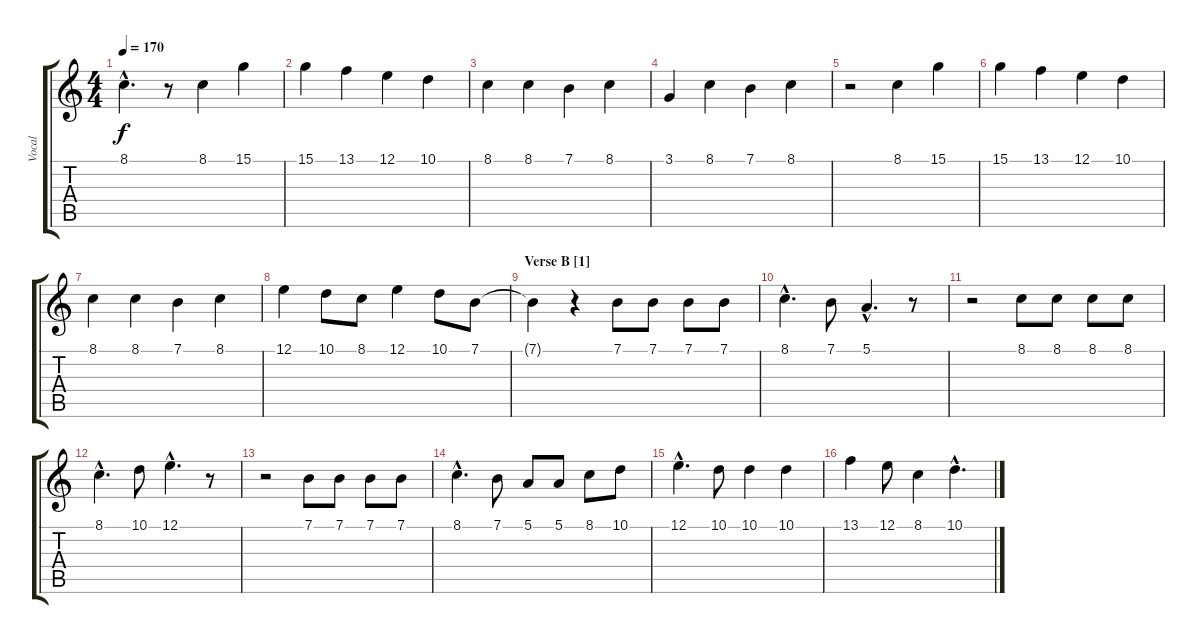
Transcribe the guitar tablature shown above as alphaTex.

\track ("Vocal" "Vocal") {instrument trumpet}
\staff {score tabs}
\tuning (E4 B3 G3 D3 A2 E2) {hide}
\ts (4 4)
\tempo 170
\clef g2
\ks c
8.1{hac}.4{d dy f} r.8 8.1.4 15.1.4 |
15.1.4 13.1.4 12.1.4 10.1.4 |
8.1.4 8.1.4 7.1.4 8.1.4 |
3.1.4 8.1.4 7.1.4 8.1.4 |
r.2 8.1.4 15.1.4 |
15.1.4 13.1.4 12.1.4 10.1.4 |
8.1.4 8.1.4 7.1.4 8.1.4 |
12.1.4 10.1.8 8.1.8 12.1.4 10.1.8 7.1.8 |
\section ("" "Verse B [1]")
7.1{t}.4 r.4 7.1.8 7.1.8 7.1.8 7.1.8 |
8.1{hac}.4{d} 7.1.8 5.1{hac}.4{d} r.8 |
r.2 8.1.8 8.1.8 8.1.8 8.1.8 |
8.1{hac}.4{d} 10.1.8 12.1{hac}.4{d} r.8 |
r.2 7.1.8 7.1.8 7.1.8 7.1.8 |
8.1{hac}.4{d} 7.1.8 5.1.8 5.1.8 8.1.8 10.1.8 |
12.1{hac}.4{d} 10.1.8 10.1.4 10.1.4 |
13.1.4 12.1.8 8.1.4 10.1{hac}.4{d}
